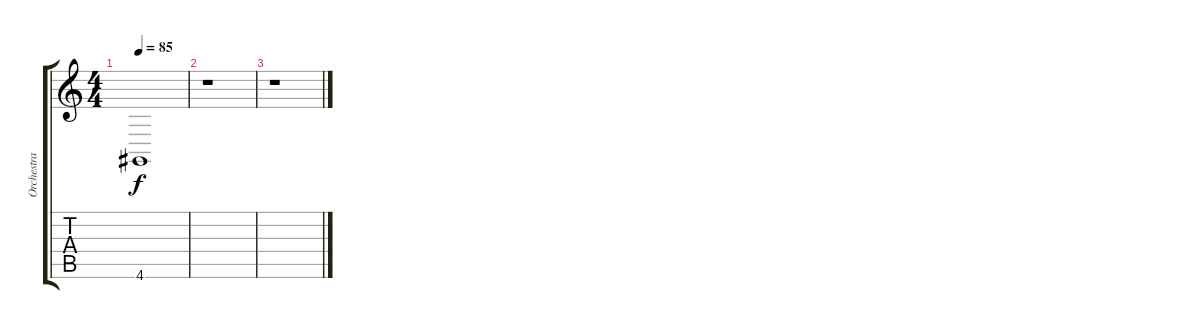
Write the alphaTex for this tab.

\track ("Orchestra" "Orchestra") {instrument orchestrahit}
\staff {score tabs}
\tuning (E4 B3 G3 D3 A2 E2) {hide}
\ts (4 4)
\tempo 85
\clef g2
\ks c
4.6.1{dy f} |
r.1 |
r.1
